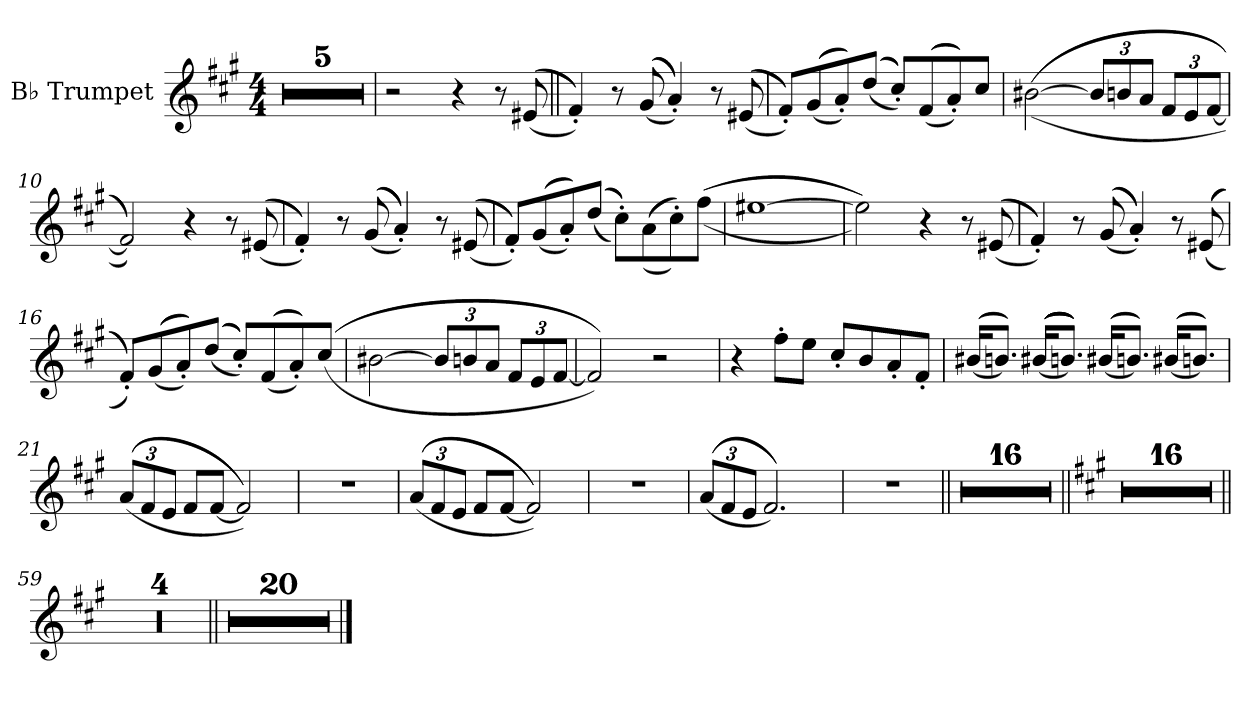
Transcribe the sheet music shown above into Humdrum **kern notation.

**kern
*part1
*staff1
*I"B♭ Trumpet
*I'B♭ Tpt.
*clefG2
*ITrd1c2
*k[f#]
*M4/4
=1
1r
=2
1r
=3
1r
=4
1r
=5
1r
=6
*MM120
2r
4r
8r
(((8d#X/
=7||
4e'/)))
8r
(((8f#/
4g'/)))
8r
(((8d#X/
=8
8e'/L)))
(((8f#/
8g'/)))
(((8cc/J
8b'/L)))
(((8e/
8g'/)))
8b/J
=9
((([2a#X\
*Xbrackettup
12a#/L]
12an/
12g/J
12e/L
12d/
[12e/J
=10
2e/])))
4r
8r
(((8d#X/
!!LO:LB:g=z
=11
4e'/)))
8r
(((8f#/
4g'/)))
8r
(((8d#X/
=12
8e'/L)))
(((8f#/
8g'/)))
(((8cc/J
8b'\L)))
(((8g\
8b'\)))
(((8ee\J
=13
[1dd#X
=14
2dd#\])))
4r
8r
(((8d#X/
=15
4e'/)))
8r
(((8f#/
4g'/)))
8r
(((8d#X/
=16
8e'/L)))
(((8f#/
8g'/)))
(((8cc/J
8b'/L)))
(((8e/
8g'/)))
(((8b/J
!!LO:LB:g=z
=17
[2a#X\
12a#/L]
12an/
12g/J
12e/L
12d/
[12e/J
=18
2e/])))
2r
=19
4r
8ee'\L
8dd\J
8b'/L
8a/
8g'/
8e'/J
=20
(((16a#X/KL
8.an/J)))
((((((16a#X/KL
8.an/J))))))
(((16a#X/KL
8.an/J)))
(((16a#X/KL
8.an/J)))
=21
(((12g/L
12e/
12d/J
8e/L
[8e/J
2e/])))
=22
1r
!!LO:LB:g=z
=23
(((12g/L
12e/
12d/J
8e/L
[8e/J
2e/])))
=24
1r
=25
(((12g/L
12e/
12d/J
2.e/)))
=26
1r
=27||
*k[b-e-]
1r
=28
1r
=29
1r
=30
1r
=31
1r
=32
1r
=33
1r
=34
1r
=35
1r
=36
1r
=37
1r
=38
1r
=39
1r
=40
1r
=41
1r
=42
1r
=43||
*k[f#]
1r
=44
1r
=45
1r
=46
1r
=47
1r
=48
1r
=49
1r
=50
1r
=51
1r
=52
1r
=53
1r
=54
1r
=55
1r
=56
1r
=57
1r
=58
1r
=59||
1r
=60
1r
=61
1r
=62
1r
=63||
1r
=64
1r
=65
1r
=66
1r
=67
1r
=68
1r
=69
1r
=70
1r
=71
1r
=72
1r
=73
1r
=74
1r
=75
1r
=76
1r
=77
1r
=78
1r
=79
1r
=80
1r
=81
1r
=82
1r
==
*-
